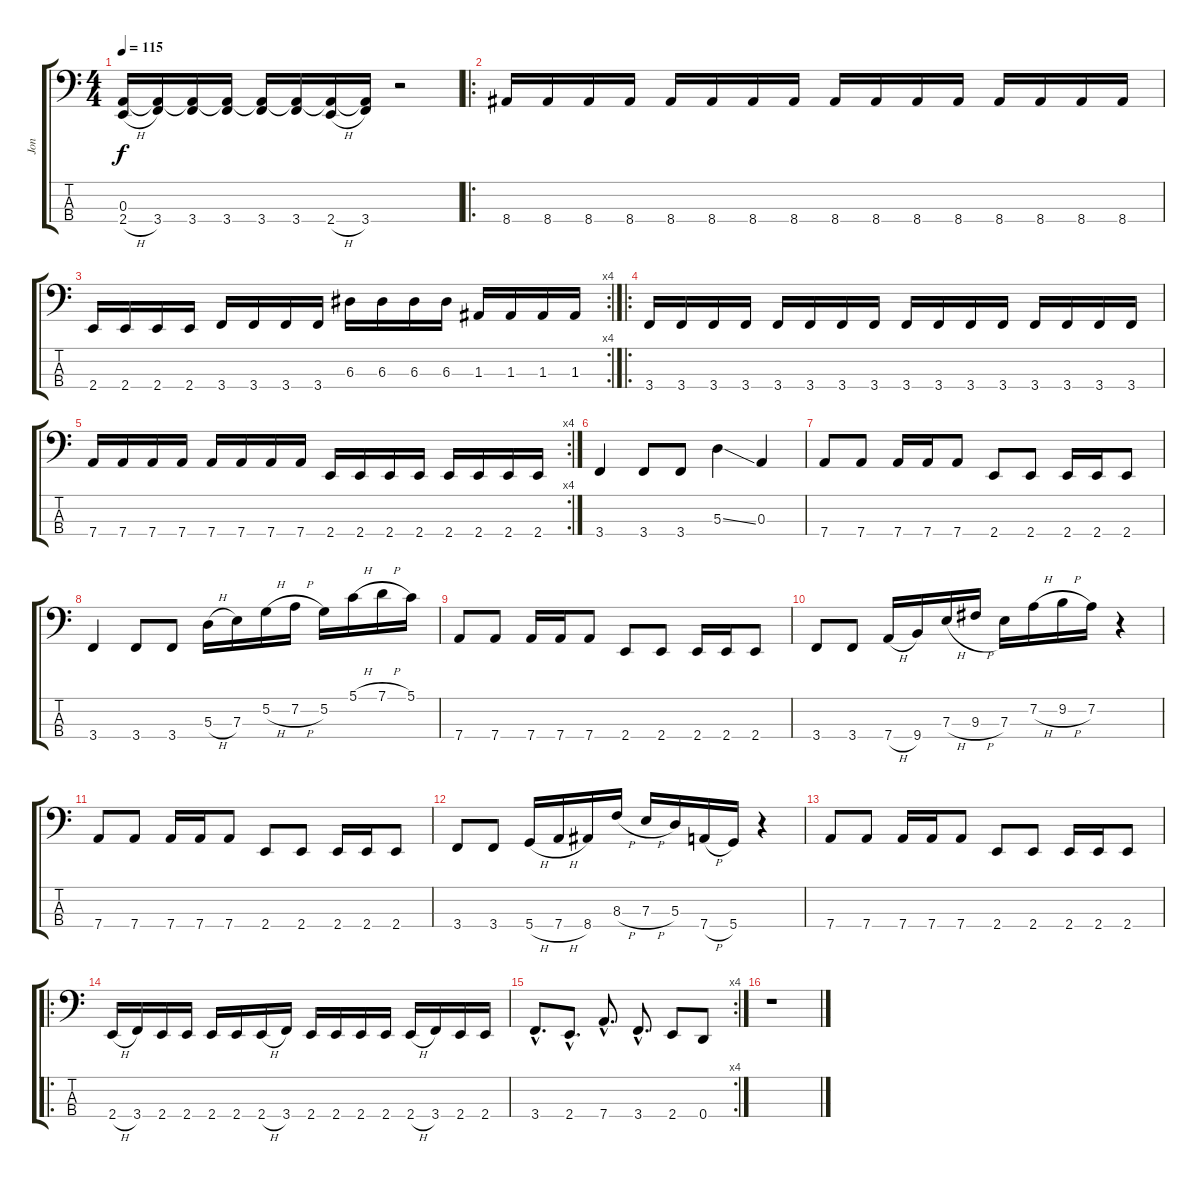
\track ("Jon" "Jon") {instrument electricbassfinger}
\staff {score tabs}
\tuning (G2 D2 A1 D1) {hide}
\ts (4 4)
\tempo 115
\clef f4
\ks c
(0.3{t} 2.4{h}).16{dy f} (0.3{t} 3.4).16 (0.3{t} 3.4).16 (0.3{t} 3.4).16 (0.3{t} 3.4).16 (0.3{t} 3.4).16 (0.3{t} 2.4{h}).16 (0.3{t} 3.4).16 r.2 |
\ro
8.4.16 8.4.16 8.4.16 8.4.16 8.4.16 8.4.16 8.4.16 8.4.16 8.4.16 8.4.16 8.4.16 8.4.16 8.4.16 8.4.16 8.4.16 8.4.16 |
\rc 4
2.4.16 2.4.16 2.4.16 2.4.16 3.4.16 3.4.16 3.4.16 3.4.16 6.3.16 6.3.16 6.3.16 6.3.16 1.3.16 1.3.16 1.3.16 1.3.16 |
\ro
3.4.16{volume 10} 3.4.16 3.4.16 3.4.16 3.4.16 3.4.16 3.4.16 3.4.16 3.4.16 3.4.16 3.4.16 3.4.16 3.4.16 3.4.16 3.4.16 3.4.16 |
\rc 4
7.4.16 7.4.16 7.4.16 7.4.16 7.4.16 7.4.16 7.4.16 7.4.16 2.4.16 2.4.16 2.4.16 2.4.16 2.4.16 2.4.16 2.4.16 2.4.16 |
3.4.4 3.4.8 3.4.8 5.3{ss}.4 0.3.4 |
7.4.8 7.4.8 7.4.16 7.4.16 7.4.8 2.4.8 2.4.8 2.4.16 2.4.16 2.4.8 |
3.4.4 3.4.8 3.4.8 5.3{h}.16 7.3.16 5.2{h}.16 7.2{h}.16 5.2.16 5.1{h}.16 7.1{h}.16 5.1.16 |
7.4.8 7.4.8 7.4.16 7.4.16 7.4.8 2.4.8 2.4.8 2.4.16 2.4.16 2.4.8 |
3.4.8 3.4.8 7.4{h}.16 9.4.16 7.3{h}.16 9.3{h}.16 7.3.16 7.2{h}.16 9.2{h}.16 7.2.16 r.4 |
7.4.8 7.4.8 7.4.16 7.4.16 7.4.8 2.4.8 2.4.8 2.4.16 2.4.16 2.4.8 |
3.4.8 3.4.8 5.4{h}.16 7.4{h}.16 8.4.16 8.3{h}.16 7.3{h}.16 5.3.16 7.4{h}.16 5.4.16 r.4 |
7.4.8 7.4.8 7.4.16 7.4.16 7.4.8 2.4.8 2.4.8 2.4.16 2.4.16 2.4.8 |
\ro
2.4{h}.16 3.4.16 2.4.16 2.4.16 2.4.16 2.4.16 2.4{h}.16 3.4.16 2.4.16 2.4.16 2.4.16 2.4.16 2.4{h}.16 3.4.16 2.4.16 2.4.16 |
\rc 4
3.4{hac}.8{d} 2.4{hac}.8{d} 7.4{hac}.8{d} 3.4{hac}.8{d} 2.4.8 0.4.8 |
r.1
